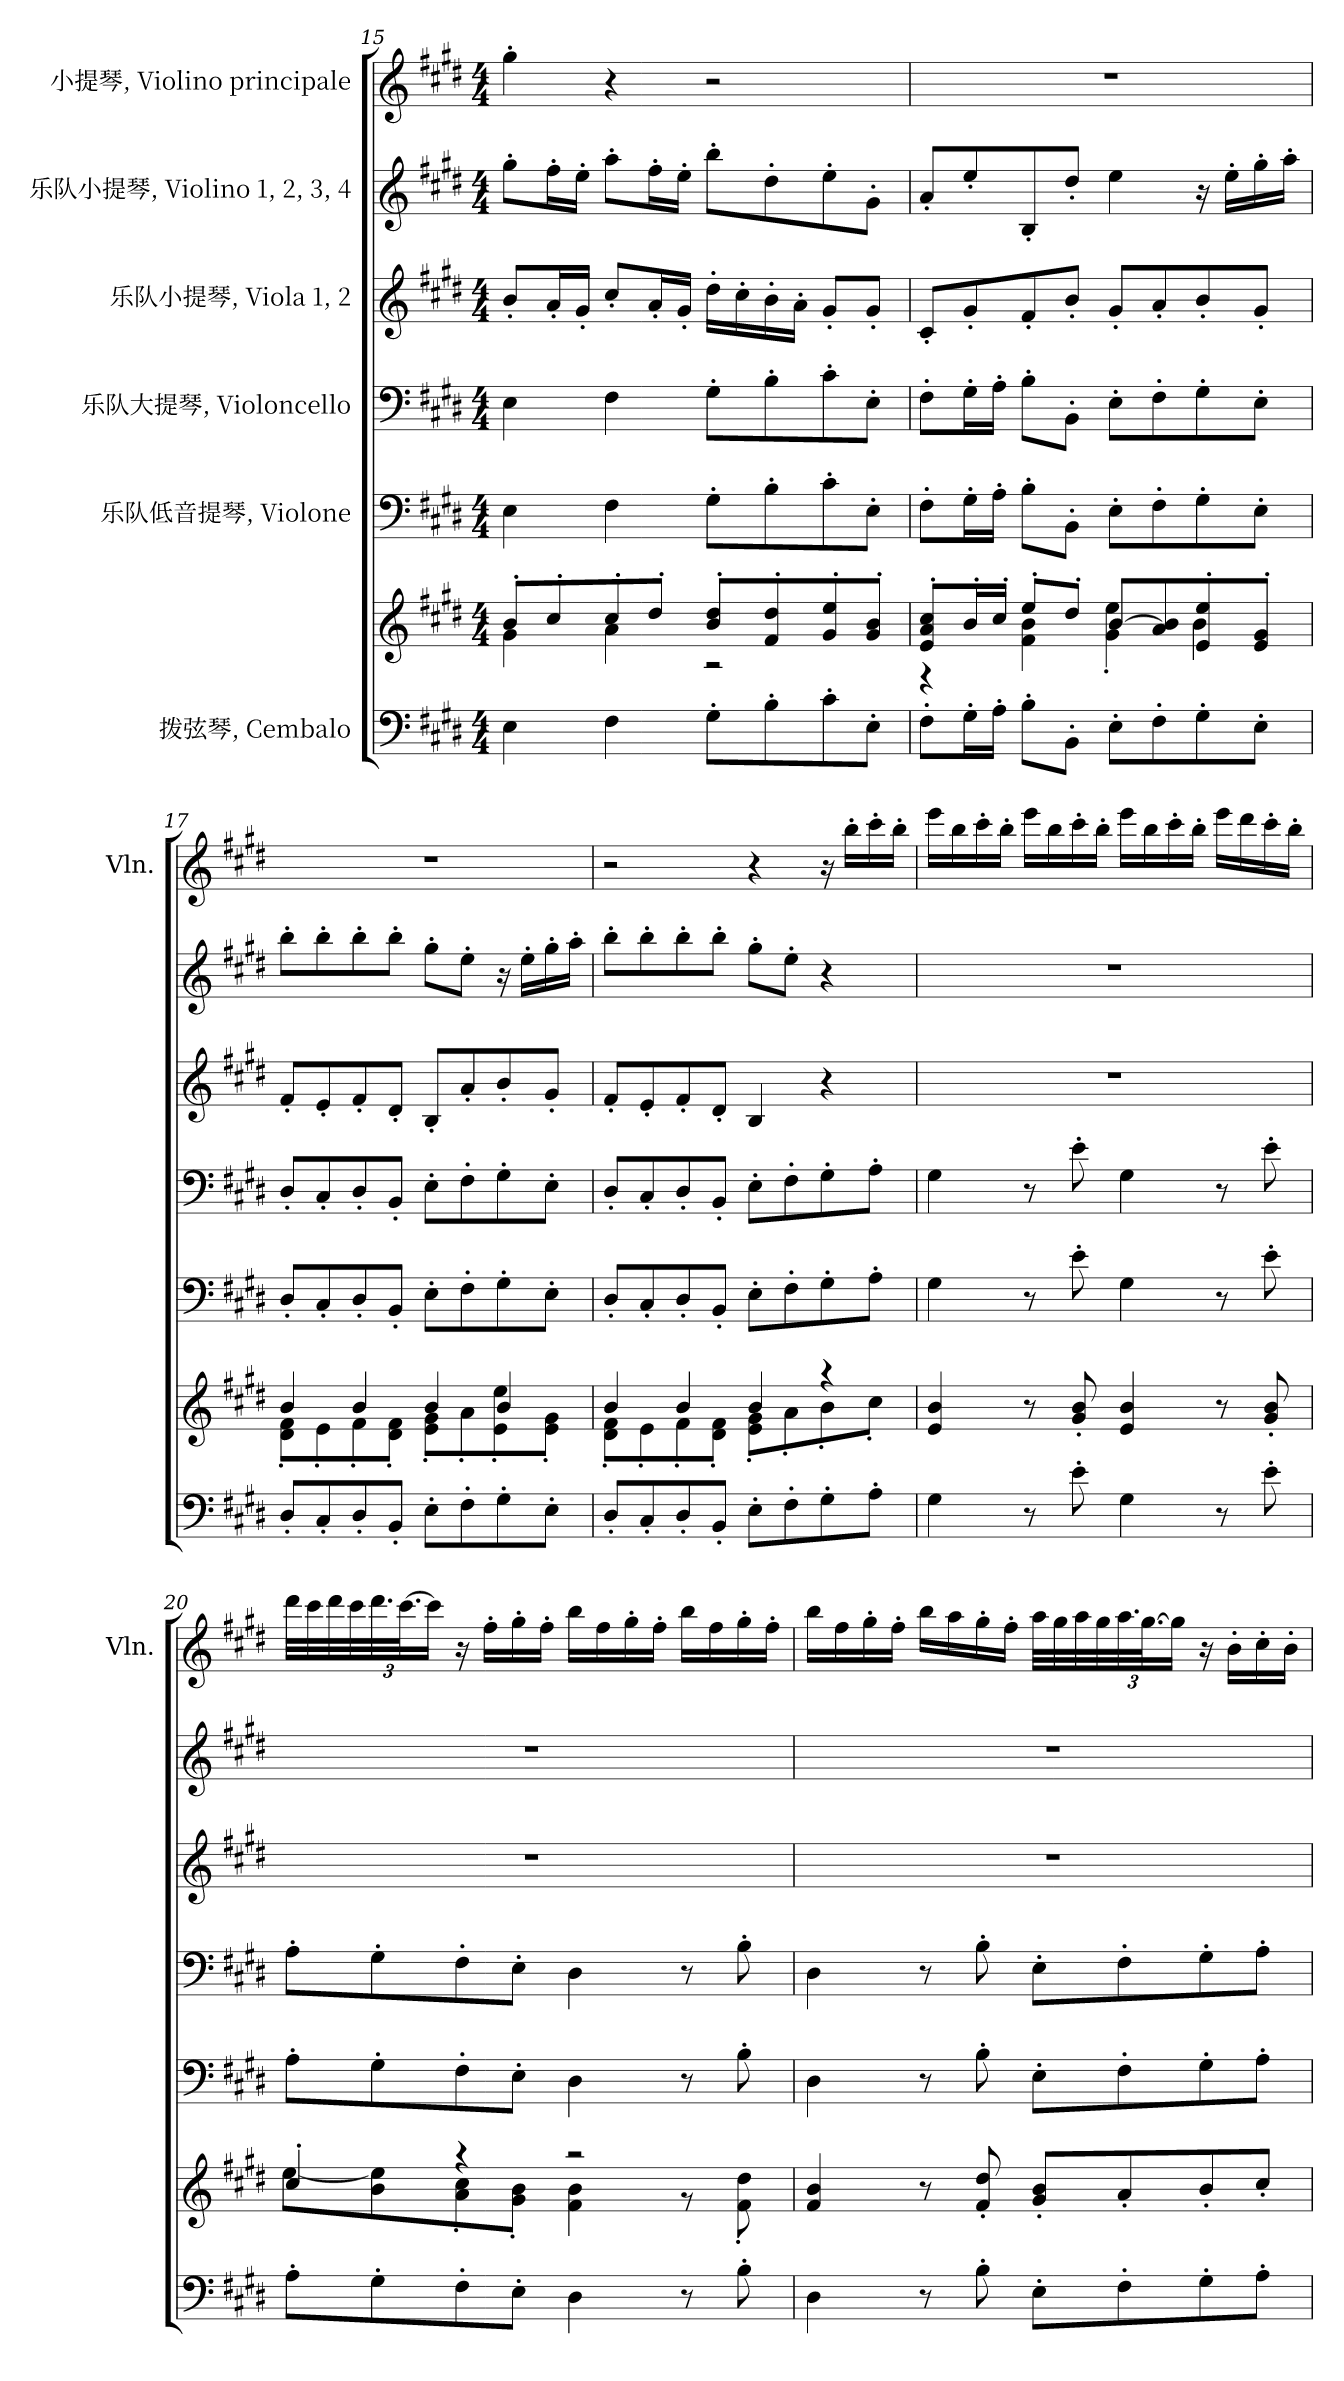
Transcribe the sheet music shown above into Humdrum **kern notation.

**kern	**kern	**kern	**kern	**kern	**kern	**kern
*part6	*part6	*part5	*part4	*part3	*part2	*part1
*staff7	*staff6	*staff5	*staff4	*staff3	*staff2	*staff1
*I"拨弦琴, Cembalo	*	*I"乐队低音提琴, Violone	*I"乐队大提琴, Violoncello	*I"乐队小提琴, Viola 1, 2	*I"乐队小提琴, Violino 1, 2, 3, 4	*I"小提琴, Violino principale
*	*	*	*	*	*	*I'Vln.
!!LO:PB:g=z
*clefF4	*clefG2	*clefF4	*clefF4	*clefG2	*clefG2	*clefG2
*	*	*ITrd7c12	*	*	*	*
*k[f#c#g#d#]	*k[f#c#g#d#]	*k[f#c#g#d#]	*k[f#c#g#d#]	*k[f#c#g#d#]	*k[f#c#g#d#]	*k[f#c#g#d#]
*M4/4	*M4/4	*M4/4	*M4/4	*M4/4	*M4/4	*M4/4
=15	=15	=15	=15	=15	=15	=15
*	*^	*	*	*	*	*
4E\	8b'/L	4g#\	4EE\	4E\	8b'/L	8gg#'\L	4gg#'\
.	8cc#'/	.	.	.	16a'/L	16ff#'\L	.
.	.	.	.	.	16g#'/JJ	16ee'\JJ	.
4F#\	8cc#'/	4a\	4FF#\	4F#\	8cc#'/L	8aa'\L	4r
.	8dd#'/J	.	.	.	16a'/L	16ff#'\L	.
.	.	.	.	.	16g#'/JJ	16ee'\JJ	.
8G#'\L	8b/' 8dd#/'L	2r	8GG#'\L	8G#'\L	16dd#'\LL	8bb'\L	2r
.	.	.	.	.	16cc#'\	.	.
8B'\	8f#/' 8dd#/'	.	8BB'\	8B'\	16b'\	8dd#'\	.
.	.	.	.	.	16a'\JJ	.	.
8c#'\	8g#/' 8ee/'	.	8C#'\	8c#'\	8g#'/L	8ee'\	.
8E'\J	8g#/' 8b/'J	.	8EE'\J	8E'\J	8g#'/J	8g#'\J	.
=16	=16	=16	=16	=16	=16	=16	=16
8F#'\L	8e/' 8a/' 8cc#/'L	4r	8FF#'\L	8F#'\L	8c#'/L	8a'/L	1r
16G#'\L	16b'/L	.	16GG#'\L	16G#'\L	8g#'/	8ee'/	.
16A'\JJ	16cc#'/JJ	.	16AA'\JJ	16A'\JJ	.	.	.
8B'\L	8ee'/L	4f#\ 4b\	8BB'\L	8B'\L	8f#'/	8B'/	.
8BB'\J	8dd#'/J	.	8BBB'\J	8BB'\J	8b'/J	8dd#'/J	.
8E'\L	[8b/L	4g#\' 4ee\'	8EE'\L	8E'\L	8g#'/L	4ee\	.
8F#'\	8a/ 8b/]	.	8FF#'\	8F#'\	8a'/	.	.
8G#'\	8e/' 8ee/'	4b\	8GG#'\	8G#'\	8b'/	16r	.
.	.	.	.	.	.	16ee'\LL	.
8E'\J	8e/' 8g#/'J	.	8EE'\J	8E'\J	8g#'/J	16gg#'\	.
.	.	.	.	.	.	16aa'\JJ	.
=17	=17	=17	=17	=17	=17	=17	=17
8D#'/L	4b/	8d#\' 8f#\'L	8DD#'/L	8D#'/L	8f#'/L	8bb'\L	1r
8C#'/	.	8e'\	8CC#'/	8C#'/	8e'/	8bb'\	.
8D#'/	4b/	8f#'\	8DD#'/	8D#'/	8f#'/	8bb'\	.
8BB'/J	.	8d#\' 8f#\'J	8BBB'/J	8BB'/J	8d#'/J	8bb'\J	.
8E'\L	4b/	8e\' 8g#\'L	8EE'\L	8E'\L	8B'/L	8gg#'\L	.
8F#'\	.	8a'\	8FF#'\	8F#'\	8a'/	8ee'\J	.
8G#'\	4b/	8e\' 8ee\'	8GG#'\	8G#'\	8b'/	16r	.
.	.	.	.	.	.	16ee'\LL	.
8E'\J	.	8e\' 8g#\'J	8EE'\J	8E'\J	8g#'/J	16gg#'\	.
.	.	.	.	.	.	16aa'\JJ	.
!!LO:PB:g=z
=18	=18	=18	=18	=18	=18	=18	=18
8D#'/L	4b/	8d#\' 8f#\'L	8DD#'/L	8D#'/L	8f#'/L	8bb'\L	2r
8C#'/	.	8e'\	8CC#'/	8C#'/	8e'/	8bb'\	.
8D#'/	4b/	8f#'\	8DD#'/	8D#'/	8f#'/	8bb'\	.
8BB'/J	.	8d#\' 8f#\'J	8BBB'/J	8BB'/J	8d#'/J	8bb'\J	.
8E'\L	4b/	8e\' 8g#\'L	8EE'\L	8E'\L	4B/	8gg#'\L	4r
8F#'\	.	8a'\	8FF#'\	8F#'\	.	8ee'\J	.
8G#'\	4r	8b'\	8GG#'\	8G#'\	4r	4r	16r
.	.	.	.	.	.	.	16bb'\LL
8A'\J	.	8cc#'\J	8AA'\J	8A'\J	.	.	16ccc#'\
.	.	.	.	.	.	.	16bb'\JJ
*	*v	*v	*	*	*	*	*
=19	=19	=19	=19	=19	=19	=19
4G#\	4e/ 4b/	4GG#\	4G#\	1r	1r	16eee\LL
.	.	.	.	.	.	16bb\
.	.	.	.	.	.	16ccc#'\
.	.	.	.	.	.	16bb'\JJ
8r	8r	8r	8r	.	.	16eee\LL
.	.	.	.	.	.	16bb\
8e'\	8g#/' 8b/'	8E'\	8e'\	.	.	16ccc#'\
.	.	.	.	.	.	16bb'\JJ
4G#\	4e/ 4b/	4GG#\	4G#\	.	.	16eee\LL
.	.	.	.	.	.	16bb\
.	.	.	.	.	.	16ccc#'\
.	.	.	.	.	.	16bb'\JJ
8r	8r	8r	8r	.	.	16eee\LL
.	.	.	.	.	.	16ddd#\
8e'\	8g#/' 8b/'	8E'\	8e'\	.	.	16ccc#'\
.	.	.	.	.	.	16bb'\JJ
!!LO:PB:g=z
=20	=20	=20	=20	=20	=20	=20
*	*^	*	*	*	*	*
8A'\L	4cc#'/	[8ee\L	8AA'\L	8A'\L	1r	1r	32ddd#\LLL
.	.	.	.	.	.	.	32ccc#\
.	.	.	.	.	.	.	32ddd#\
.	.	.	.	.	.	.	32ccc#\
*	*	*	*	*	*	*	*Xbrackettup
8G#'\	.	8b\ 8ee\]	8GG#'\	8G#'\	.	.	48.ddd#\
.	.	.	.	.	.	.	[48.ccc#\J
.	.	.	.	.	.	.	16ccc#\JJ]
8F#'\	4r	8a\' 8cc#\'	8FF#'\	8F#'\	.	.	16r
.	.	.	.	.	.	.	16ff#'\LL
8E'\J	.	8g#\' 8b\'J	8EE'\J	8E'\J	.	.	16gg#'\
.	.	.	.	.	.	.	16ff#'\JJ
4D#\	2r	4f#\ 4b\	4DD#\	4D#\	.	.	16bb\LL
.	.	.	.	.	.	.	16ff#\
.	.	.	.	.	.	.	16gg#'\
.	.	.	.	.	.	.	16ff#'\JJ
8r	.	8r	8r	8r	.	.	16bb\LL
.	.	.	.	.	.	.	16ff#\
8B'\	.	8f#\' 8dd#\'	8BB'\	8B'\	.	.	16gg#'\
.	.	.	.	.	.	.	16ff#'\JJ
*	*v	*v	*	*	*	*	*
=21	=21	=21	=21	=21	=21	=21
4D#\	4f#/ 4b/	4DD#\	4D#\	1r	1r	16bb\LL
.	.	.	.	.	.	16ff#\
.	.	.	.	.	.	16gg#'\
.	.	.	.	.	.	16ff#'\JJ
8r	8r	8r	8r	.	.	16bb\LL
.	.	.	.	.	.	16aa\
8B'\	8f#/' 8dd#/'	8BB'\	8B'\	.	.	16gg#'\
.	.	.	.	.	.	16ff#'\JJ
8E'\L	8g#/' 8b/'L	8EE'\L	8E'\L	.	.	32aa\LLL
.	.	.	.	.	.	32gg#\
.	.	.	.	.	.	32aa\
.	.	.	.	.	.	32gg#\
8F#'\	8a'/	8FF#'\	8F#'\	.	.	48.aa\
.	.	.	.	.	.	[48.gg#\J
.	.	.	.	.	.	16gg#\JJ]
8G#'\	8b'/	8GG#'\	8G#'\	.	.	16r
.	.	.	.	.	.	16b'\LL
8A'\J	8cc#'/J	8AA'\J	8A'\J	.	.	16cc#'\
.	.	.	.	.	.	16b'\JJ
=	=	=	=	=	=	=
*-	*-	*-	*-	*-	*-	*-
